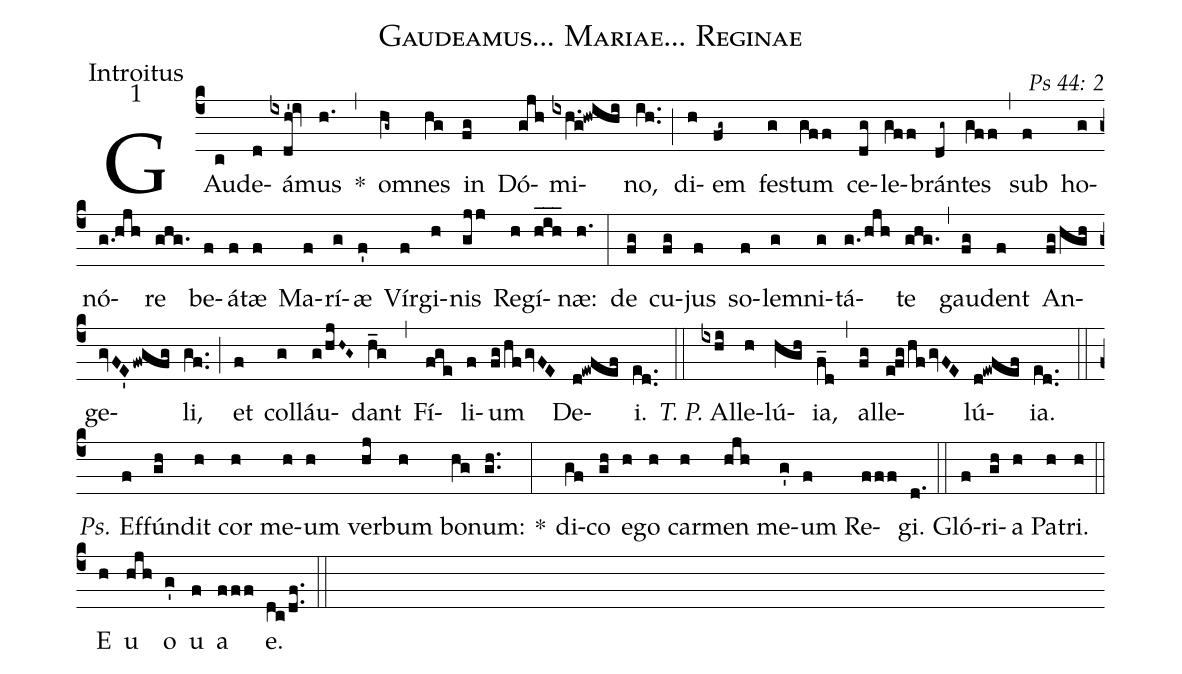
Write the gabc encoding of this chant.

name: Gaudeamus... Mariae... Reginae;
office-part: Introitus;
mode: 1;
commentary: Ps 44: 2;
%%
(c4) GAu(c)de(d)á(ixdh'!iv)mus(h.) *(,) om(hg~)nes(hg) in(fg) Dó(gjh)mi(ixh.g!hwihi)no,(ih..) (;) di(h)em(fg~) fes(g)tum(gff) ce(dg)le(gff)brán(dg~)tes(gff) (,) sub(f) ho(g)nó(g.!hjh)re(ghg.) be(f)á(f)tæ(f) Ma(f)rí(g)æ(f') Vír(f)gi(h)nis(gjj) Re(h)gí(h_i_h_)næ:(h.) (:)
de(fg) cu(fg)jus(f) so(f)lem(g)ni(g)tá(g./hjh)te(ghg.) (,) gau(fg)dent(f) An(fg/hgh)ge(gvFE'fwgfg)li,(gf..) (;) et(f) col(g)láu(g/hjH~G~)dant(h_g) (,) Fí(fge)li(f)um(fg/hfgvFE) De(d!ewfef)i.(ed..) (::)
<i>T. P.</i> Al(ixhi)le(h)lú(hgh)ia,(f_d) (,) al(fg)le(efg/hfgvFE)lú(d!ewfef)ia.(ed..) (::)
<i>Ps.</i> Ef(f)fún(gh)dit(h) cor(h) me(h)um(h) ver(hj)bum(h) bo(hg)num:(gh..) *(:)
di(gf)co(gh) e(h)go(h) car(h)men(hjh) me(g')um(f) Re(fff)gi.(d.) (::)
Gló(f)ri(gh)a(h) Pa(h)tri.(h) (::)
<eu>E(h) u(hjh) o(g') u(f) a(fff) e.</eu>(dc/df..) (::)
